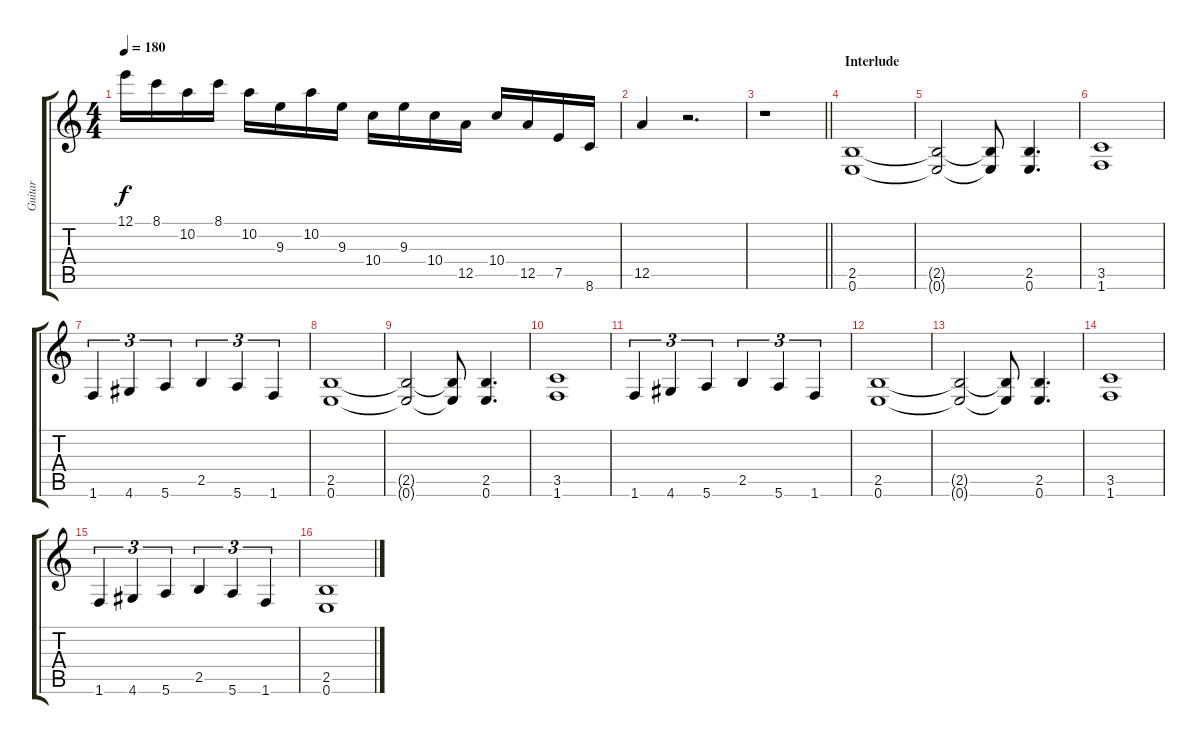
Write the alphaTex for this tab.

\track ("Guitar " "Guitar ") {instrument distortionguitar}
\staff {score tabs}
\tuning (E4 B3 G3 D3 A2 E2) {hide}
\ts (4 4)
\tempo 180
\clef g2
\ks c
12.1.16{dy f} 8.1.16 10.2.16 8.1.16 10.2.16 9.3.16 10.2.16 9.3.16 10.4.16 9.3.16 10.4.16 12.5.16 10.4.16 12.5.16 7.5.16 8.6.16 |
12.5.4 r.2{d} |
\barLineRight lightlight
r.1 |
\section ("" "Interlude")
(2.5 0.6).1 |
(2.5{t} 0.6{t}).2 (2.5{t} 0.6{t}).8 (2.5 0.6).4{d} |
(3.5 1.6).1 |
1.6.4{tu (3 2)} 4.6.4{tu (3 2)} 5.6.4{tu (3 2)} 2.5.4{tu (3 2)} 5.6.4{tu (3 2)} 1.6.4{tu (3 2)} |
(2.5 0.6).1 |
(2.5{t} 0.6{t}).2 (2.5{t} 0.6{t}).8 (2.5 0.6).4{d} |
(3.5 1.6).1 |
1.6.4{tu (3 2)} 4.6.4{tu (3 2)} 5.6.4{tu (3 2)} 2.5.4{tu (3 2)} 5.6.4{tu (3 2)} 1.6.4{tu (3 2)} |
(2.5 0.6).1 |
(2.5{t} 0.6{t}).2 (2.5{t} 0.6{t}).8 (2.5 0.6).4{d} |
(3.5 1.6).1 |
1.6.4{tu (3 2)} 4.6.4{tu (3 2)} 5.6.4{tu (3 2)} 2.5.4{tu (3 2)} 5.6.4{tu (3 2)} 1.6.4{tu (3 2)} |
(2.5 0.6).1
